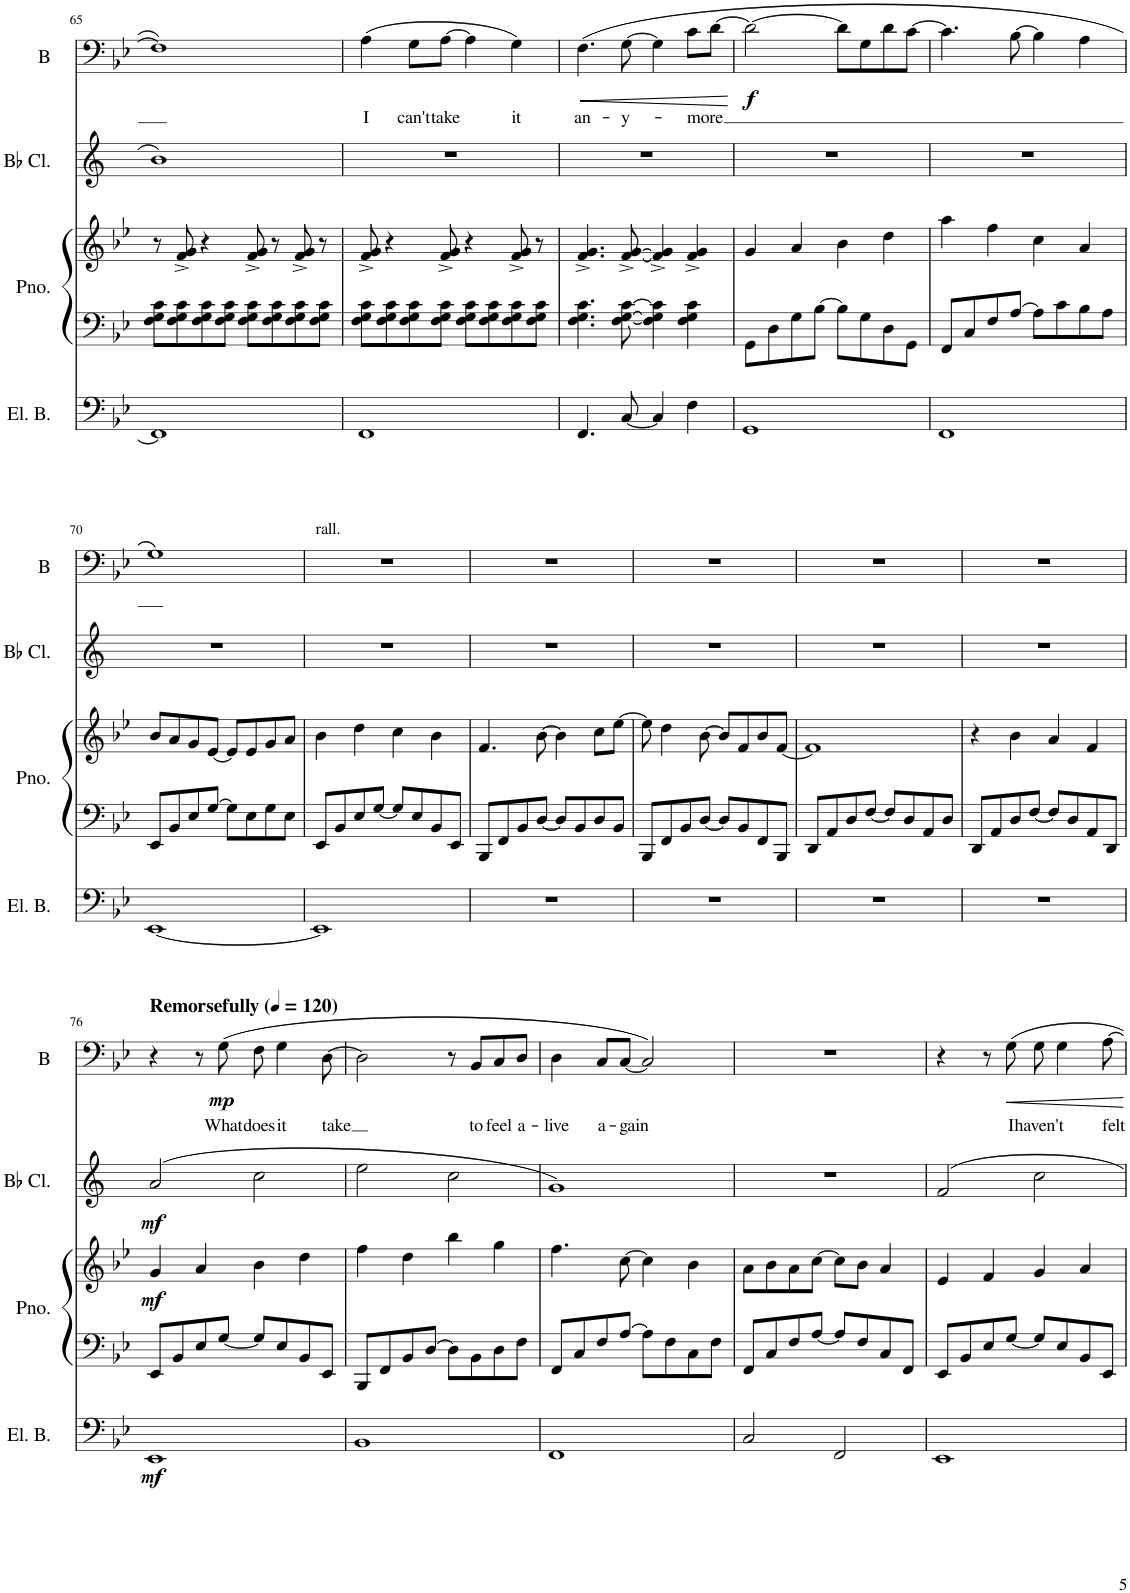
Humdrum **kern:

**kern	**dynam	**kern	**kern	**dynam	**kern	**dynam	**kern	**text	**dynam
*part4	*part4	*part3	*part3	*part3	*part2	*part2	*part1	*part1	*part1
*staff5	*staff5	*staff4	*staff3	*staff3/4	*staff2	*staff2	*staff1	*staff1	*staff1
*I"5-str. Electric Bass	*	*I"Piano	*	*	*I"Bb Clarinet	*	*I"Baritone	*	*
*I'El. B.	*	*I'Pno.	*	*	*I'Bb Cl.	*	*I'B	*	*
!!LO:PB:g=z
*clefF4	*	*clefF4	*clefG2	*	*clefG2	*	*clefF4	*	*
*Trd7c12	*	*	*	*	*Trd1c2	*	*	*	*
*k[b-e-]	*	*k[b-e-]	*k[b-e-]	*	*k[]	*	*k[b-e-]	*	*
*M4/4	*	*M4/4	*M4/4	*	*M4/4	*	*M4/4	*	*
=65	=65	=65	=65	=65	=65	=65	=65	=65	=65
1FF]	.	8F\ 8G\ 8c\L	8r	.	1b	.	1F]	.	.
.	.	8F\ 8G\ 8c\	8f/^ 8g/^	.	.	.	.	.	.
.	.	8F\ 8G\ 8c\	4r	.	.	.	.	.	.
.	.	8F\ 8G\ 8c\J	.	.	.	.	.	.	.
.	.	8F\ 8G\ 8c\L	8f/^ 8g/^	.	.	.	.	.	.
.	.	8F\ 8G\ 8c\	8r	.	.	.	.	.	.
.	.	8F\ 8G\ 8c\	8f/^ 8g/^	.	.	.	.	.	.
.	.	8F\ 8G\ 8c\J	8r	.	.	.	.	.	.
=66	=66	=66	=66	=66	=66	=66	=66	=66	=66
!	!	!	!	!	!	!	!	!LO:LY:b	!
1FF	.	8F\ 8G\ 8c\L	8f/^ 8g/^	.	1r	.	(4A\	I	.
.	.	8F\ 8G\ 8c\	4r	.	.	.	.	.	.
!	!	!	!	!	!	!	!	!LO:LY:b	!
.	.	8F\ 8G\ 8c\	.	.	.	.	8G\L	can't	.
!	!	!	!	!	!	!	!	!LO:LY:b	!
.	.	8F\ 8G\ 8c\J	8f/^ 8g/^	.	.	.	[8A\J	take	.
.	.	8F\ 8G\ 8c\L	4r	.	.	.	4A\]	.	.
.	.	8F\ 8G\ 8c\	.	.	.	.	.	.	.
!	!	!	!	!	!	!	!	!LO:LY:b	!
.	.	8F\ 8G\ 8c\	8f/^ 8g/^	.	.	.	4G\)	it	.
.	.	8F\ 8G\ 8c\J	8r	.	.	.	.	.	.
=67	=67	=67	=67	=67	=67	=67	=67	=67	=67
!	!	!	!	!	!	!	!	!LO:LY:b	!LO:HP:b
4.FF/	.	4.F\ 4.G\ 4.c\	4.f/^ 4.g/^	.	1r	.	(4.F\	an-	<
!	!	!	!	!	!	!	!	!LO:LY:b	!
[8C/	.	[8F\ [8G\ [8c\	[8f/^ [8g/^	.	.	.	[8G\	-y-	.
4C/]	.	4F\] 4G\] 4c\]	4f/]^ 4g/]^	.	.	.	4G\]	.	.
!	!	!	!	!	!	!	!	!LO:LY:b	!
4F\	.	4F\ 4G\ 4c\	4f/^ 4g/^	.	.	.	8c\L	-more	.
.	.	.	.	.	.	.	[8d\J	.	.
.	.	.	.	.	.	.	.	.	[
=68	=68	=68	=68	=68	=68	=68	=68	=68	=68
!	!	!	!	!	!	!	!	!	!LO:DY:b
1GG	.	8GG\L	4g/	.	1r	.	2d\_	.	f
.	.	8D\	.	.	.	.	.	.	.
.	.	8G\	4a/	.	.	.	.	.	.
.	.	[8B-\J	.	.	.	.	.	.	.
.	.	8B-\L]	4b-\	.	.	.	8d\L]	.	.
.	.	8G\	.	.	.	.	8G\	.	.
.	.	8D\	4dd\	.	.	.	8d\	.	.
.	.	8GG\J	.	.	.	.	[8c\J	.	.
=69	=69	=69	=69	=69	=69	=69	=69	=69	=69
1FF	.	8FF/L	4aa\	.	1r	.	4.c\]	.	.
.	.	8C/	.	.	.	.	.	.	.
.	.	8F/	4ff\	.	.	.	.	.	.
.	.	[8A/J	.	.	.	.	[8B-\	.	.
.	.	8A\L]	4cc\	.	.	.	4B-\]	.	.
.	.	8c\	.	.	.	.	.	.	.
.	.	8B-\	4a/	.	.	.	4A\	.	.
.	.	8A\J	.	.	.	.	.	.	.
!!LO:LB:g=z
=70	=70	=70	=70	=70	=70	=70	=70	=70	=70
[1EE-	.	8EE-/L	8b-/L	.	1r	.	1G)	.	.
.	.	8BB-/	8a/	.	.	.	.	.	.
.	.	8E-/	8g/	.	.	.	.	.	.
.	.	[8G/J	[8e-/J	.	.	.	.	.	.
.	.	8G\L]	8e-/L]	.	.	.	.	.	.
.	.	8E-\	8e-/	.	.	.	.	.	.
.	.	8G\	8g/	.	.	.	.	.	.
.	.	8E-\J	8a/J	.	.	.	.	.	.
=71	=71	=71	=71	=71	=71	=71	=71	=71	=71
!	!	!	!	!	!	!	!LO:TX:a:t=rall.	!	!
1EE-]	.	8EE-/L	4b-\	.	1r	.	1r	.	.
.	.	8BB-/	.	.	.	.	.	.	.
.	.	8E-/	4dd\	.	.	.	.	.	.
.	.	[8G/J	.	.	.	.	.	.	.
.	.	8G/L]	4cc\	.	.	.	.	.	.
.	.	8E-/	.	.	.	.	.	.	.
.	.	8BB-/	4b-\	.	.	.	.	.	.
.	.	8EE-/J	.	.	.	.	.	.	.
=72	=72	=72	=72	=72	=72	=72	=72	=72	=72
1r	.	8BBB-/L	4.f/	.	1r	.	1r	.	.
.	.	8FF/	.	.	.	.	.	.	.
.	.	8BB-/	.	.	.	.	.	.	.
.	.	[8D/J	[8b-\	.	.	.	.	.	.
.	.	8D/L]	4b-\]	.	.	.	.	.	.
.	.	8BB-/	.	.	.	.	.	.	.
.	.	8D/	8cc\L	.	.	.	.	.	.
.	.	8BB-/J	[8ee-\J	.	.	.	.	.	.
=73	=73	=73	=73	=73	=73	=73	=73	=73	=73
1r	.	8BBB-/L	8ee-\]	.	1r	.	1r	.	.
.	.	8FF/	4dd\	.	.	.	.	.	.
.	.	8BB-/	.	.	.	.	.	.	.
.	.	[8D/J	[8b-\	.	.	.	.	.	.
.	.	8D/L]	8b-/L]	.	.	.	.	.	.
.	.	8BB-/	8f/	.	.	.	.	.	.
.	.	8FF/	8b-/	.	.	.	.	.	.
.	.	8BBB-/J	[8f/J	.	.	.	.	.	.
=74	=74	=74	=74	=74	=74	=74	=74	=74	=74
1r	.	8DD/L	1f]	.	1r	.	1r	.	.
.	.	8AA/	.	.	.	.	.	.	.
.	.	8D/	.	.	.	.	.	.	.
.	.	[8F/J	.	.	.	.	.	.	.
.	.	8F/L]	.	.	.	.	.	.	.
.	.	8D/	.	.	.	.	.	.	.
.	.	8AA/	.	.	.	.	.	.	.
.	.	8D/J	.	.	.	.	.	.	.
=75	=75	=75	=75	=75	=75	=75	=75	=75	=75
1r	.	8DD/L	4r	.	1r	.	1r	.	.
.	.	8AA/	.	.	.	.	.	.	.
.	.	8D/	4b-\	.	.	.	.	.	.
.	.	[8F/J	.	.	.	.	.	.	.
.	.	8F/L]	4a/	.	.	.	.	.	.
.	.	8D/	.	.	.	.	.	.	.
.	.	8AA/	4f/	.	.	.	.	.	.
.	.	8DD/J	.	.	.	.	.	.	.
!!LO:LB:g=z
=76	=76	=76	=76	=76	=76	=76	=76	=76	=76
*	*	*	*	*	*	*	*MM120	*	*
!	!	!	!	!	!	!	!LO:TX:a:B:t=Remorsefully	!	!
!	!LO:DY:b	!	!	!LO:DY:b	!	!LO:DY:b	!	!	!
1EE-	mf	8EE-/L	4g/	mf	(2a/	mf	4r	.	.
.	.	8BB-/	.	.	.	.	.	.	.
.	.	8E-/	4a/	.	.	.	8r	.	.
!	!	!	!	!	!	!	!	!LO:LY:b	!LO:DY:b
.	.	[8G/J	.	.	.	.	(8G\	What	mp
!	!	!	!	!	!	!	!	!LO:LY:b	!
.	.	8G/L]	4b-\	.	2cc\	.	8F\	does	.
!	!	!	!	!	!	!	!	!LO:LY:b	!
.	.	8E-/	.	.	.	.	4G\	it	.
.	.	8BB-/	4dd\	.	.	.	.	.	.
!	!	!	!	!	!	!	!	!LO:LY:b	!
.	.	8EE-/J	.	.	.	.	[8D\	take	.
=77	=77	=77	=77	=77	=77	=77	=77	=77	=77
1BB-	.	8BBB-/L	4ff\	.	2ee\	.	2D\]	.	.
.	.	8FF/	.	.	.	.	.	.	.
.	.	8BB-/	4dd\	.	.	.	.	.	.
.	.	[8D/J	.	.	.	.	.	.	.
.	.	8D\L]	4bb-\	.	2cc\	.	8r	.	.
!	!	!	!	!	!	!	!	!LO:LY:b	!
.	.	8BB-\	.	.	.	.	8BB-/L	to	.
!	!	!	!	!	!	!	!	!LO:LY:b	!
.	.	8D\	4gg\	.	.	.	8C/	feel	.
!	!	!	!	!	!	!	!	!LO:LY:b	!
.	.	8F\J	.	.	.	.	8D/J	a-	.
=78	=78	=78	=78	=78	=78	=78	=78	=78	=78
!	!	!	!	!	!	!	!	!LO:LY:b	!
1FF	.	8FF/L	4.ff\	.	1g)	.	4D\	-live	.
.	.	8C/	.	.	.	.	.	.	.
!	!	!	!	!	!	!	!	!LO:LY:b	!
.	.	8F/	.	.	.	.	8C/L	a-	.
!	!	!	!	!	!	!	!	!LO:LY:b	!
.	.	[8A/J	[8cc\	.	.	.	[8C/J	-gain	.
.	.	8A\L]	4cc\]	.	.	.	2C/])	.	.
.	.	8F\	.	.	.	.	.	.	.
.	.	8C\	4b-\	.	.	.	.	.	.
.	.	8F\J	.	.	.	.	.	.	.
=79	=79	=79	=79	=79	=79	=79	=79	=79	=79
2C/	.	8FF/L	8a\L	.	1r	.	1r	.	.
.	.	8C/	8b-\	.	.	.	.	.	.
.	.	8F/	8a\	.	.	.	.	.	.
.	.	[8A/J	[8cc\J	.	.	.	.	.	.
2FF/	.	8A/L]	8cc\L]	.	.	.	.	.	.
.	.	8F/	8b-\J	.	.	.	.	.	.
.	.	8C/	4a/	.	.	.	.	.	.
.	.	8FF/J	.	.	.	.	.	.	.
=80	=80	=80	=80	=80	=80	=80	=80	=80	=80
1EE-	.	8EE-/L	4e-/	.	2f/	.	4r	.	.
.	.	8BB-/	.	.	.	.	.	.	.
.	.	8E-/	4f/	.	.	.	8r	.	.
!	!	!	!	!	!	!	!	!LO:LY:b	!
.	.	[8G/J	.	.	.	.	8G\	I	.
!	!	!	!	!	!	!	!	!LO:LY:b	!
.	.	8G/L]	4g/	.	2cc\	.	8G\	haven't	.
.	.	8E-/	.	.	.	.	4G\	.	.
.	.	8BB-/	4a/	.	.	.	.	.	.
!	!	!	!	!	!	!	!	!LO:LY:b	!
.	.	8EE-/J	.	.	.	.	[8A\	felt	.
=	=	=	=	=	=	=	=	=	=
*-	*-	*-	*-	*-	*-	*-	*-	*-	*-
